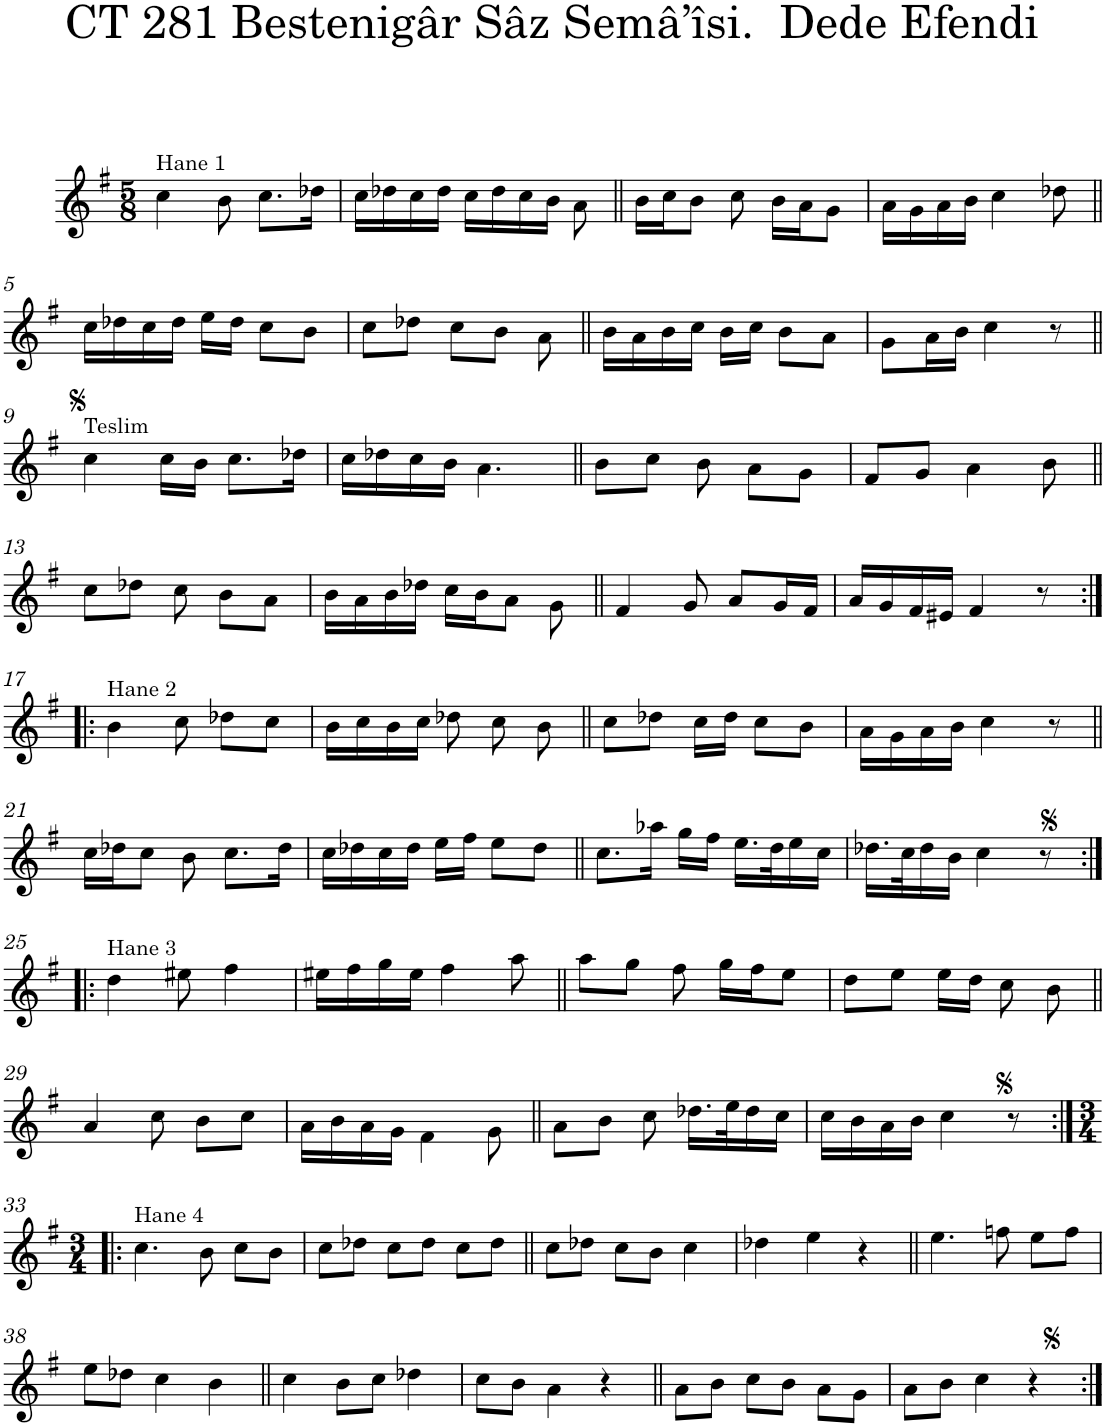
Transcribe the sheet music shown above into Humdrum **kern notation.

**kern
*part1
*staff1
*I"Piano
*I'Pno.
*clefG2
*k[f#]
*M5/8
=1
!LO:TX:a:t=Hane 1
4cc\
8b\
8.cc\L
16dd-X\Jk
=2
16cc\LL
16dd-X\
16cc\
16dd-\JJ
16cc\LL
16dd-\
16cc\
16b\JJ
8a\
=3||
16b\LL
16cc\J
8b\J
8cc\
16b\LL
16a\J
8g\J
=4
16a\LL
16g\
16a\
16b\JJ
4cc\
8dd-X\
!!LO:LB:g=z
=5||
16cc\LL
16dd-X\
16cc\
16dd-\JJ
16ee\LL
16dd-\JJ
8cc\L
8b\J
=6
8cc\L
8dd-X\J
8cc\L
8b\J
8a\
=7||
16b\LL
16a\
16b\
16cc\JJ
16b\LL
16cc\JJ
8b\L
8a\J
=8
8g\L
16a\L
16b\JJ
4cc\
8r
!!LO:LB:g=z
=9||
!LO:TX:a:t=Teslim
4cc\
16cc\LL
16b\JJ
8.cc\L
16dd-X\Jk
=10
16cc\LL
16dd-X\
16cc\
16b\JJ
4.a\
=11||
8b\L
8cc\J
8b\
8a\L
8g\J
=12
8f#/L
8g/J
4a\
8b\
!!LO:LB:g=z
=13||
8cc\L
8dd-X\J
8cc\
8b\L
8a\J
=14
16b\LL
16a\
16b\
16dd-X\JJ
16cc\LL
16b\J
8a\J
8g\
=15||
4f#/
8g/
8a/L
16g/L
16f#/JJ
=16
16a/LL
16g/
16f#/
16e#X/JJ
4f#/
8r
!!LO:LB:g=z
=17:|!|:
!LO:TX:a:t=Hane 2
4b\
8cc\
8dd-X\L
8cc\J
=18
16b\LL
16cc\
16b\
16cc\JJ
8dd-X\
8cc\
8b\
=19||
8cc\L
8dd-X\J
16cc\LL
16dd-\JJ
8cc\L
8b\J
=20
16a\LL
16g\
16a\
16b\JJ
4cc\
8r
!!LO:LB:g=z
=21||
16cc\LL
16dd-X\J
8cc\J
8b\
8.cc\L
16dd-\Jk
=22
16cc\LL
16dd-X\
16cc\
16dd-\JJ
16ee\LL
16ff#\JJ
8ee\L
8dd-\J
=23||
8.cc\L
16aa-X\Jk
16gg\LL
16ff#\JJ
16.ee\LL
32dd\K
16ee\
16cc\JJ
=24
16.dd-X\LL
32cc\K
16dd-\
16b\JJ
4cc\
8r
!!LO:LB:g=z
=25:|!|:
!LO:TX:a:t=Hane 3
4dd\
8ee#X\
4ff#\
=26
16ee#X\LL
16ff#\
16gg\
16ee#\JJ
4ff#\
8aa\
=27||
8aa\L
8gg\J
8ff#\
16gg\LL
16ff#\J
8ee\J
=28
8dd\L
8ee\J
16ee\LL
16dd\JJ
8cc\
8b\
!!LO:LB:g=z
=29||
4a/
8cc\
8b\L
8cc\J
=30
16a\LL
16b\
16a\
16g\JJ
4f#\
8g\
=31||
8a\L
8b\J
8cc\
16.dd-X\LL
32ee\K
16dd-\
16cc\JJ
=32
16cc\LL
16b\
16a\
16b\JJ
4cc\
8r
!!LO:LB:g=z
=33:|!|:
*M3/4
!LO:TX:a:t=Hane 4
4.cc\
8b\
8cc\L
8b\J
=34
8cc\L
8dd-X\J
8cc\L
8dd-\J
8cc\L
8dd-\J
=35||
8cc\L
8dd-X\J
8cc\L
8b\J
4cc\
=36
4dd-X\
4ee\
4r
=37||
4.ee\
8ffn\
8ee\L
8ff\J
!!LO:LB:g=z
=38
8ee\L
8dd-X\J
4cc\
4b\
=39||
4cc\
8b\L
8cc\J
4dd-X\
=40
8cc\L
8b\J
4a\
4r
=41||
8a\L
8b\J
8cc\L
8b\J
8a\L
8g\J
=42
8a\L
8b\J
4cc\
4r
=:|!
*-
